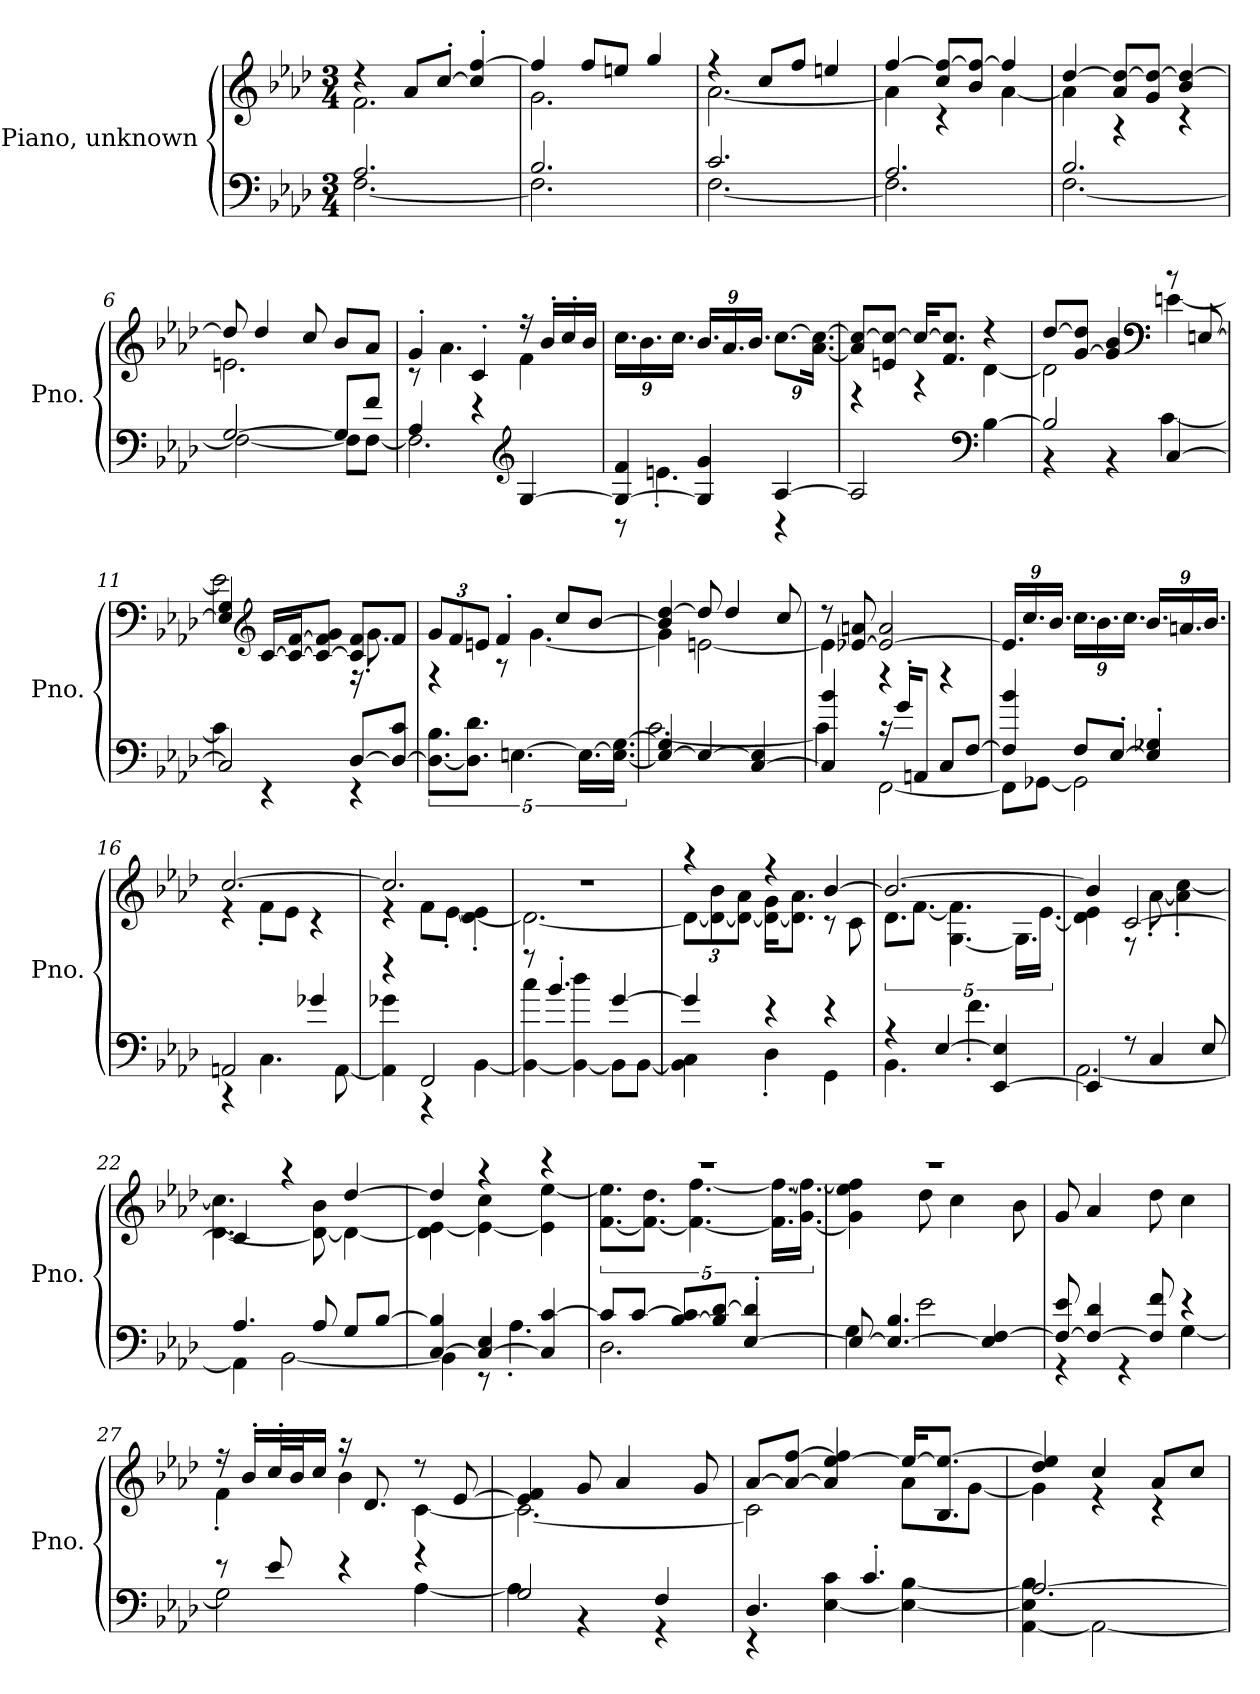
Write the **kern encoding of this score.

**kern	**kern
*part1	*part1
*staff2	*staff1
*I"Piano, unknown	*
*I'Pno.	*
*clefF4	*clefG2
*k[b-e-a-d-]	*k[b-e-a-d-]
*M3/4	*M3/4
*MM117	*MM117
=1	=1
*^	*^
2.A-/	[2.F\	4r	2.f\
.	.	8a-/L	.
.	.	[8cc'/J	.
.	.	4cc/]' [4ff/'	.
=2	=2	=2	=2
2.B-/	2.F\]	4ff/]	2.g\
.	.	8ff/L	.
.	.	8een/J	.
.	.	4gg/	.
=3	=3	=3	=3
2.c/	[2.F\	4r	[2.a-\
.	.	8cc/L	.
.	.	8ff/J	.
.	.	4een/	.
=4	=4	=4	=4
2.A-/	2.F\]	[4ff/	4a-\]
.	.	8cc/ 8ff/_L	4r
.	.	8b-/ 8ff/_J	.
.	.	4ff/]	[4a-\
=5	=5	=5	=5
2.B-/	[2.F\	[4dd-/	4a-\]
.	.	8a-/ 8dd-/_L	4r
.	.	8g/ 8dd-/_J	.
.	.	4b-/ 4dd-/_	4r
=6	=6	=6	=6
[2G/	2F\_	8dd-/]	2.en\
.	.	4dd-/	.
.	.	8cc/	.
8G/L]	8F\L]	8b-/L	.
8f/J	[8F\J	8a-/J	.
!!LO:LB:g=z	!!
=7	=7	=7	=7
4A-/	2.F\]	4g'/	8r
.	.	.	4.a-\
4r	.	4c'/	.
*clefG2	*	*	*
[4G/	.	16r	4f\
.	.	16b-'/LL	.
.	.	16cc'/	.
.	.	16b-/JJ	.
*	*	*v	*v
=8	=8	=8
*	*	*Xbrackettup
4G/_ 4f/	8r	18.cc\LL
.	.	18.b-\
.	4.en'\	.
.	.	18.cc\JJ
4G/] 4g/	.	18.b-/LL
.	.	18.a-/
.	.	18.b-/JJ
[4A-/	4r	[9.cc\L
.	.	[18.a-\ 18.cc\_Jk
*v	*v	*
=9	=9
*	*^
2A-/]	8a-/] 8cc/_L	4r
.	8en/ 8cc/_J	.
.	16cc/KL_	4r
.	8.f/ 8.cc/]J	.
*clefF4	*	*
[4B-\	4r	[4d-\
=10	=10	=10
*^	*	*
2B-/]	4r	[8dd-/L	2d-\]
.	.	[8g/ 8dd-/]J	.
.	4r	4g/] 4b-/	.
*	*	*clefF4	*
[4C/	[4c\	8r	[4en\
.	.	[8En/	.
!!LO:LB:g=z	!!
=11	=11	=11	=11
2C/]	4c\]	4E/] 4G/	2e\]
*	*	*clefG2	*
.	4r	[16c/LL	.
.	.	16c/_ [16f/J	.
.	.	8c/_ 8f/] 8g/J	.
[8D-/L	4r	8c/] 8f/L	16r
.	.	.	8.g'\
8D-/_ 8c/J	.	8f/J	.
*v	*v	*	*
=12	=12	=12
10.D-\_ 10.B-\L	12g/L	4r
.	12f/	.
10.D-\] 10.d-\J	.	.
.	12en/J	.
.	4f'/	8r
[5.En\	.	.
.	.	[4.g\
.	8cc/L	.
20.E\LL_	.	.
.	[8b-/J	.
20.E\_ [20.G\JJ	.	.
=13	=13	=13
*^	*	*
4E/_ 4G/]	[2.c\	4b-/] [4dd-/	4g\]
4E/_	.	8dd-/]	[2en\
.	.	4dd-/	.
[4C/ 4E/]	.	.	.
.	.	8cc/	.
=14	=14	=14	=14
4C/] 4b-/	4c\]	8r	4e\]
.	.	[8e-X/ 8an/	.
16r	[2FF\	2e-/_ 2a/	4r
16g'/KL	.	.	.
8AAn/J	.	.	.
8C/L	.	.	4r
[8F/J	.	.	.
*	*	*v	*v
!!LO:LB:g=z
=15	=15	=15
4F/] 4b-/	8FF\L]	18.e-/LL]
.	.	18.cc/
.	[8GG-X\J	.
.	.	18.b-/JJ
8F/L	2GG-\]	18.cc\LL
.	.	18.b-\
[8E-'/J	.	.
.	.	18.cc\JJ
4E-/]' 4G-X/'	.	18.b-/LL
.	.	18.an/
.	.	18.b-/JJ
=16	=16	=16
*	*	*^
2AAn/	4r	[2.cc/	4r
.	4.C\	.	8f'\L
.	.	.	8e-\J
4g-X/	.	.	4r
.	[8AA\	.	.
=17	=17	=17	=17
4r	4AA\] 4g-X\	2.cc/]	4r
2FF/	4r	.	8f\L
.	.	.	[8e-'\J
.	[4BB-\	.	[4d-\' 4e-\]'
=18	=18	=18	=18
8r	4BB-\_ 4cc\	2.r	2.d-\_
4.b-'/	.	.	.
.	4BB-\_ 4dd-\	.	.
[4g/	8BB-\L]	.	.
.	[8BB-\J	.	.
!!LO:LB:g=z	!!
=19	=19	=19	=19
4g/]	4BB-\] 4C\	4r	12d-\L_
.	.	.	12d-\_ 12b-\
.	.	.	12d-\_ 12a-\J
4r	4D-'\	4r	16d-\_ 16g\KL
.	.	.	8.d-\] 8.a-\J
4r	4GG\	[4b-/	8r
.	.	.	8c\
=20	=20	=20	=20
*	*	*	*brackettup
4r	4.BB-\	2.b-/_	10.d-\L
.	.	.	[10.f\J
[4E-/	.	.	.
.	.	.	[5.G\ 5.f\]
.	4.f'\	.	.
[4EE-/ 4E-/]	.	.	.
.	.	.	20.G\LL]
.	.	.	[20.e-\JJ
=21	=21	=21	=21
4EE-/]	[2.AA-\	4b-/]	4d-\ 4e-\]
8r	.	[2c/	8r
4C/	.	.	[8a-'\
.	.	.	4a-\]' [4cc\'
8E-/	.	.	.
=22	=22	=22	=22
4.A-/	4AA-\]	4c/]	[4.d-\ 4.cc\]
.	[2BB-\	4r	.
8A-/	.	.	8d-\_ 8b-\
8G/L	.	[4dd-/	4d-\_
[8B-/J	.	.	.
!!LO:LB:g=z	!!
=23	=23	=23	=23
[4C/ 4B-/]	4BB-\]	4dd-/]	4d-\] [4e-\
4C/_ 4E-/	8r	4r	4e-\_ 4cc\
.	4.A-'\	.	.
4C/] [4c/	.	4r	4e-\] [4ee-\
=24	=24	=24	=24
8c/L]	2.D-\	2.r	[10.f\ 10.ee-\]L
[8c/J	.	.	.
.	.	.	10.f\_ 10.dd-\J
[8B-/ 8c/]L	.	.	.
.	.	.	5.f\_ [5.ff\
8B-/] [8d-/J	.	.	.
[4E-/' 4d-/]'	.	.	.
.	.	.	20.f\] 20.ff\_LL
.	.	.	[20.g\ 20.ff\_JJ
=25	=25	=25	=25
8E-/_	4G\	2.r	4g\] 4ee-\ 4ff\]
4.E-/_ 4.B-/	.	.	.
.	2e-\	.	8dd-\
.	.	.	4cc\
4E-/] [4F/	.	.	.
.	.	.	8b-\
*	*	*v	*v
=26	=26	=26
8F/_ 8e-/	4r	8g/
4F/_ 4d-/	.	4a-/
.	4r	.
8F/] 8f/	.	8dd-\
4r	[4G\	4cc\
!!LO:PB:g=z
=27	=27	=27
*	*	*^
8r	2G\]	16r	4f'\
.	.	16b-'/LL	.
8e-/	.	32cc'/L	.
.	.	32b-/J	.
.	.	16cc/JJ	.
4r	.	16r	4b-\
.	.	8.d-/	.
4r	[4A-\	8r	[4c\
.	.	[8e-/	.
=28	=28	=28	=28
2G/	4A-\]	4e-/] 4f/	2.c\_
.	4r	8g/	.
.	.	4a-/	.
4F/	4r	.	.
.	.	8g/	.
=29	=29	=29	=29
4.D-/	4r	[8a-/L	2c\]
.	.	8a-/_ [8ff/J	.
.	[4E-\ 4c\	4a-/] [4ee-/ 4ff/]	.
4.c'/	.	.	.
.	4E-\_ [4B-\	16ee-/KL_	8a-\L
.	.	8.B-/ 8.ee-/_J	.
.	.	.	[8g\J
=30	=30	=30	=30
[2.A-/	[4AA-\ 4E-\] 4B-\]	4dd-/ 4ee-/]	4g\]
.	2AA-\_	4cc/	4r
.	.	8a-/L	4r
.	.	8cc/J	.
*v	*v	*	*
*	*v	*v
=	=
*-	*-
